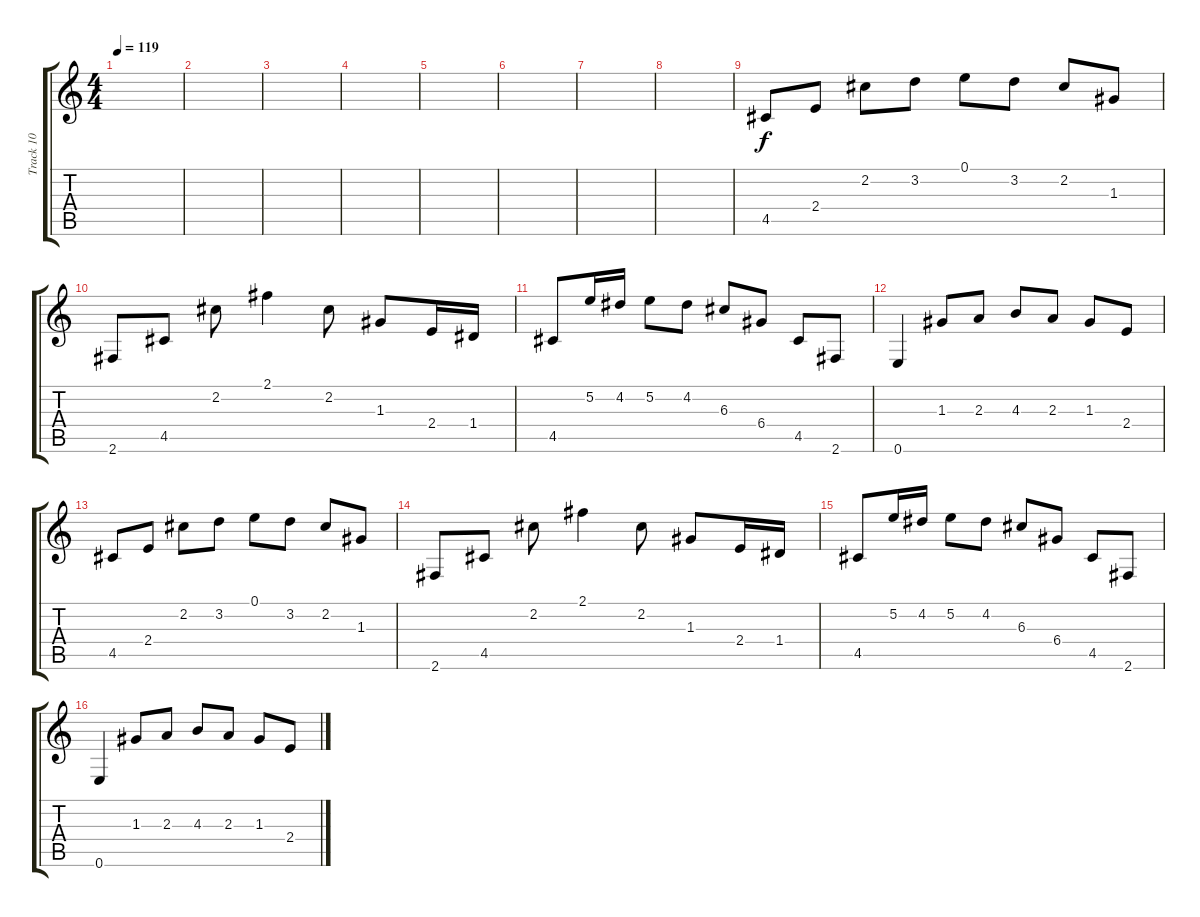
\track ("Track 10" "Track 10") {instrument acousticguitarsteel}
\staff {score tabs}
\tuning (E4 B3 G3 D3 A2 E2) {hide}
\ts (4 4)
\tempo 119
\clef g2
\ks c
|
|
|
|
|
|
|
|
4.5.8 2.4.8 2.2.8 3.2.8 0.1.8 3.2.8 2.2.8 1.3.8 |
2.6.8 4.5.8 2.2.8 2.1.4 2.2.8 1.3.8 2.4.16 1.4.16 |
4.5.8 5.2.16 4.2.16 5.2.8 4.2.8 6.3.8 6.4.8 4.5.8 2.6.8 |
0.6.4 1.3.8 2.3.8 4.3.8 2.3.8 1.3.8 2.4.8 |
4.5.8 2.4.8 2.2.8 3.2.8 0.1.8 3.2.8 2.2.8 1.3.8 |
2.6.8 4.5.8 2.2.8 2.1.4 2.2.8 1.3.8 2.4.16 1.4.16 |
4.5.8 5.2.16 4.2.16 5.2.8 4.2.8 6.3.8 6.4.8 4.5.8 2.6.8 |
0.6.4 1.3.8 2.3.8 4.3.8 2.3.8 1.3.8 2.4.8
